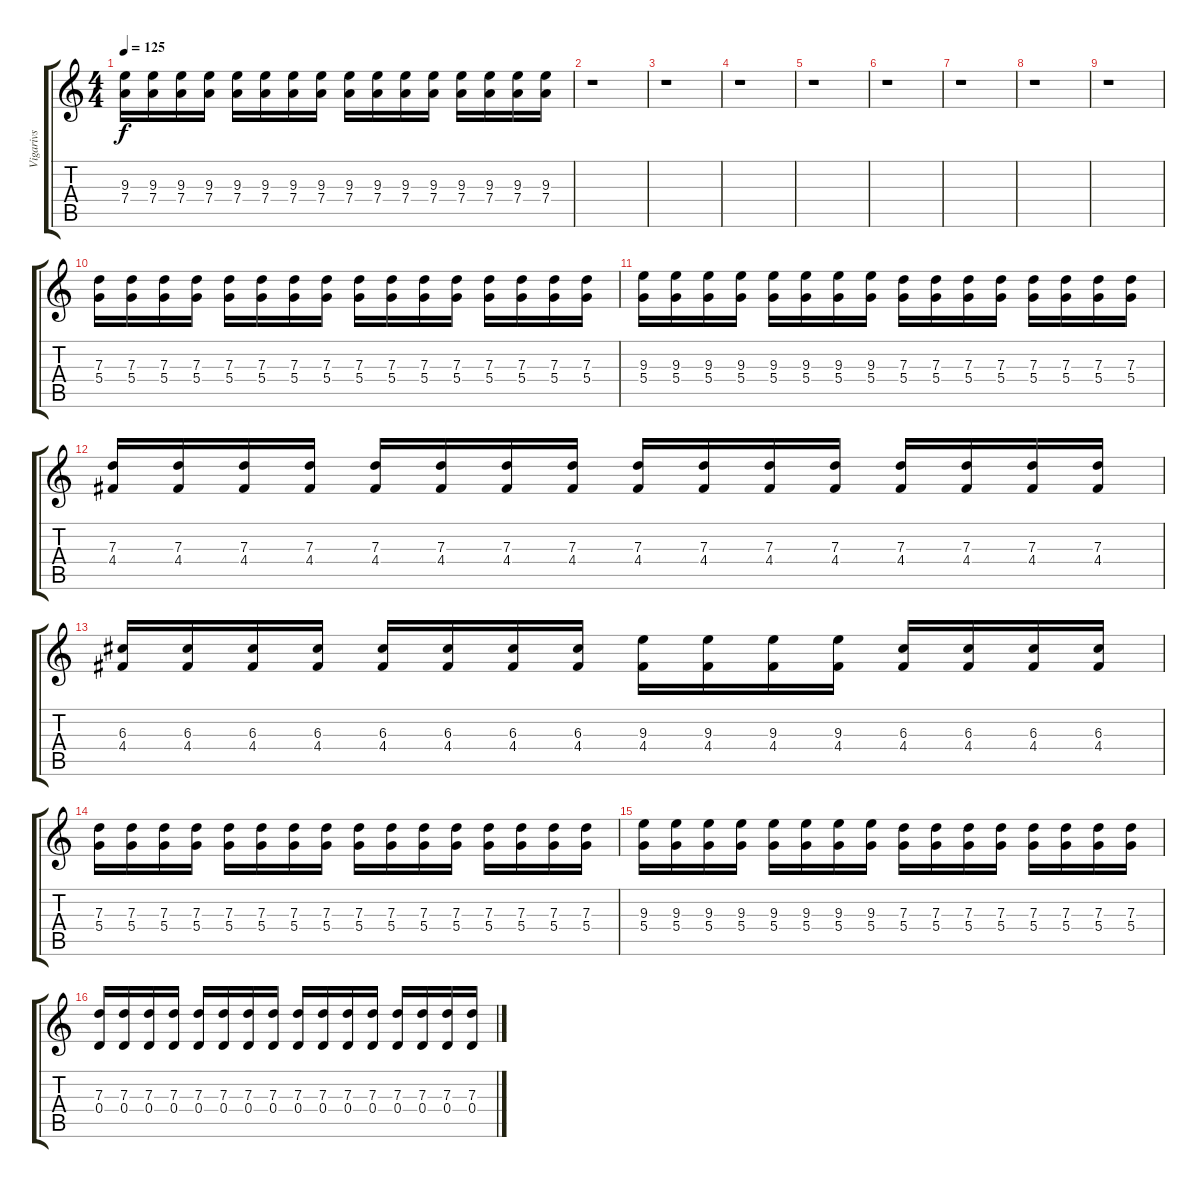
\track ("Vigarivs" "Vigarivs") {instrument overdrivenguitar}
\staff {score tabs}
\tuning (E4 B3 G3 D3 A2 E2) {hide}
\ts (4 4)
\tempo 125
\clef g2
\ks c
(9.3 7.4).16{dy f} (9.3 7.4).16 (9.3 7.4).16 (9.3 7.4).16 (9.3 7.4).16 (9.3 7.4).16 (9.3 7.4).16 (9.3 7.4).16 (9.3 7.4).16 (9.3 7.4).16 (9.3 7.4).16 (9.3 7.4).16 (9.3 7.4).16 (9.3 7.4).16 (9.3 7.4).16 (9.3 7.4).16 |
r.1 |
r.1 |
r.1 |
r.1 |
r.1 |
r.1 |
r.1 |
r.1 |
(7.3 5.4).16 (7.3 5.4).16 (7.3 5.4).16 (7.3 5.4).16 (7.3 5.4).16 (7.3 5.4).16 (7.3 5.4).16 (7.3 5.4).16 (7.3 5.4).16 (7.3 5.4).16 (7.3 5.4).16 (7.3 5.4).16 (7.3 5.4).16 (7.3 5.4).16 (7.3 5.4).16 (7.3 5.4).16 |
(9.3 5.4).16 (9.3 5.4).16 (9.3 5.4).16 (9.3 5.4).16 (9.3 5.4).16 (9.3 5.4).16 (9.3 5.4).16 (9.3 5.4).16 (7.3 5.4).16 (7.3 5.4).16 (7.3 5.4).16 (7.3 5.4).16 (7.3 5.4).16 (7.3 5.4).16 (7.3 5.4).16 (7.3 5.4).16 |
(7.3 4.4).16 (7.3 4.4).16 (7.3 4.4).16 (7.3 4.4).16 (7.3 4.4).16 (7.3 4.4).16 (7.3 4.4).16 (7.3 4.4).16 (7.3 4.4).16 (7.3 4.4).16 (7.3 4.4).16 (7.3 4.4).16 (7.3 4.4).16 (7.3 4.4).16 (7.3 4.4).16 (7.3 4.4).16 |
(6.3 4.4).16 (6.3 4.4).16 (6.3 4.4).16 (6.3 4.4).16 (6.3 4.4).16 (6.3 4.4).16 (6.3 4.4).16 (6.3 4.4).16 (9.3 4.4).16 (9.3 4.4).16 (9.3 4.4).16 (9.3 4.4).16 (6.3 4.4).16 (6.3 4.4).16 (6.3 4.4).16 (6.3 4.4).16 |
(7.3 5.4).16 (7.3 5.4).16 (7.3 5.4).16 (7.3 5.4).16 (7.3 5.4).16 (7.3 5.4).16 (7.3 5.4).16 (7.3 5.4).16 (7.3 5.4).16 (7.3 5.4).16 (7.3 5.4).16 (7.3 5.4).16 (7.3 5.4).16 (7.3 5.4).16 (7.3 5.4).16 (7.3 5.4).16 |
(9.3 5.4).16 (9.3 5.4).16 (9.3 5.4).16 (9.3 5.4).16 (9.3 5.4).16 (9.3 5.4).16 (9.3 5.4).16 (9.3 5.4).16 (7.3 5.4).16 (7.3 5.4).16 (7.3 5.4).16 (7.3 5.4).16 (7.3 5.4).16 (7.3 5.4).16 (7.3 5.4).16 (7.3 5.4).16 |
(7.3 0.4).16 (7.3 0.4).16 (7.3 0.4).16 (7.3 0.4).16 (7.3 0.4).16 (7.3 0.4).16 (7.3 0.4).16 (7.3 0.4).16 (7.3 0.4).16 (7.3 0.4).16 (7.3 0.4).16 (7.3 0.4).16 (7.3 0.4).16 (7.3 0.4).16 (7.3 0.4).16 (7.3 0.4).16
